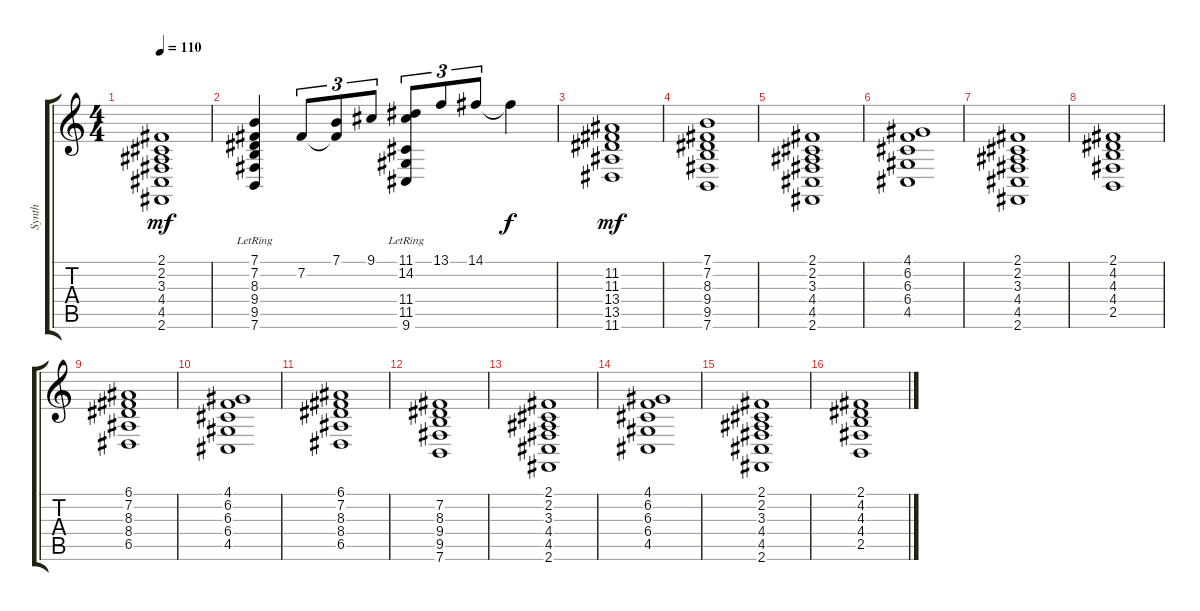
\track ("Synth" "Synth") {instrument pad3polysynth}
\staff {score tabs}
\tuning (E4 B3 G3 D3 A2 E2) {hide}
\ts (4 4)
\tempo 110
\clef g2
\ks c
(2.1 2.2 3.3 4.4 4.5 2.6).1{dy mf} |
(7.1{lr} 7.2 8.3{lr} 9.4{lr} 9.5{lr} 7.6{lr}).4 7.2.8{tu (3 2)} (7.1 7.2{t}).8{tu (3 2)} 9.1.8{tu (3 2)} (11.1 14.2{lr} 11.4{lr} 11.5{lr} 9.6{lr}).8{tu (3 2)} 13.1.8{tu (3 2)} 14.1.8{tu (3 2)} 14.1{t}.4{dy f} |
(11.2 11.3 13.4 13.5 11.6).1{dy mf} |
(7.1 7.2 8.3 9.4 9.5 7.6).1 |
(2.1 2.2 3.3 4.4 4.5 2.6).1 |
(4.1 6.2 6.3 6.4 4.5).1 |
(2.1 2.2 3.3 4.4 4.5 2.6).1 |
(2.1 4.2 4.3 4.4 2.5).1 |
(6.1 7.2 8.3 8.4 6.5).1 |
(4.1 6.2 6.3 6.4 4.5).1 |
(6.1 7.2 8.3 8.4 6.5).1 |
(7.2 8.3 9.4 9.5 7.6).1 |
(2.1 2.2 3.3 4.4 4.5 2.6).1 |
(4.1 6.2 6.3 6.4 4.5).1 |
(2.1 2.2 3.3 4.4 4.5 2.6).1 |
(2.1 4.2 4.3 4.4 2.5).1
